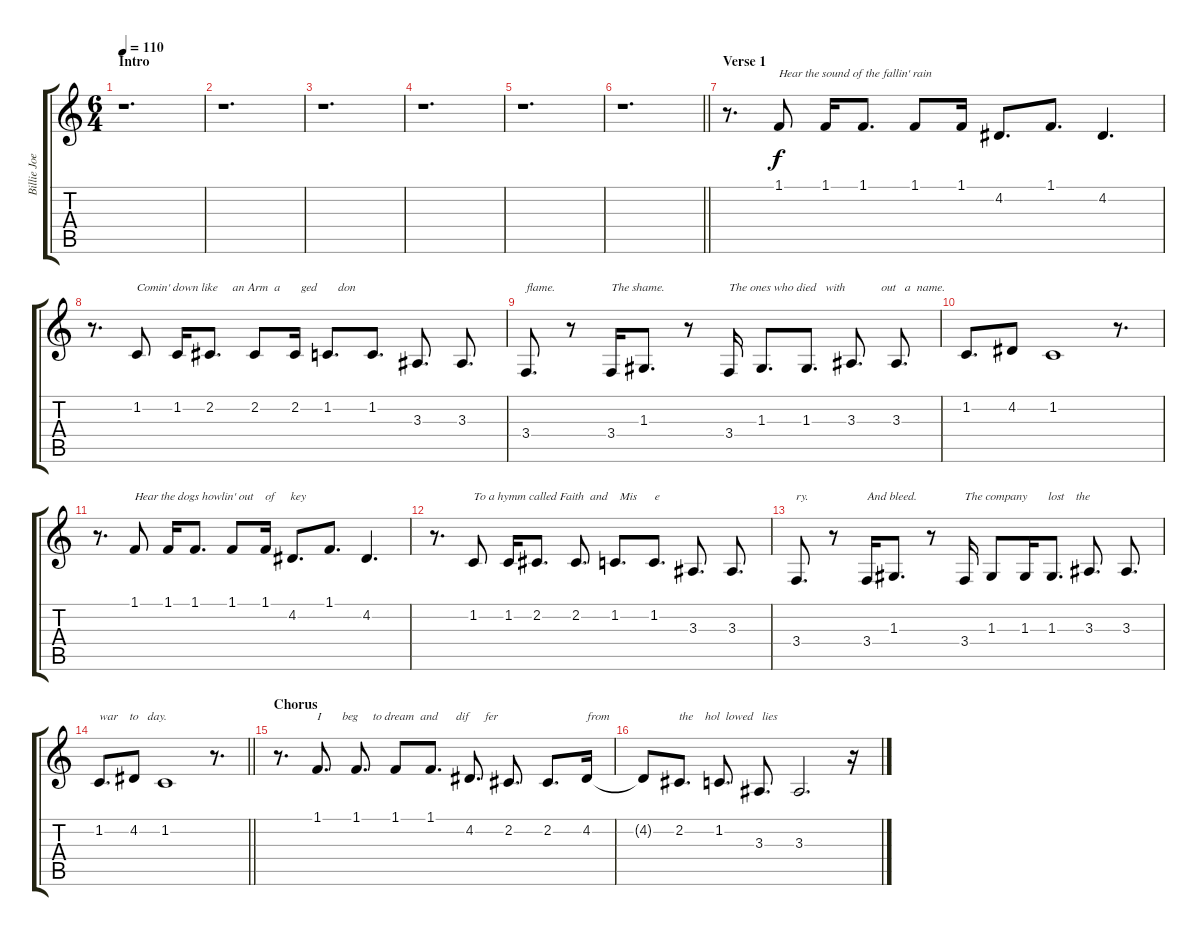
\track ("Billie Joe Armstrong (Vocals)" "Billie Joe") {instrument lead2sawtooth}
\staff {score tabs}
\tuning (E4 B3 G3 D3 A2 E2) {hide}
\ts (6 4)
\section ("" "Intro")
\tempo 110
\clef g2
\ks c
r.1{d dy f instrument lead2sawtooth} |
r.1{d} |
r.1{d} |
r.1{d} |
r.1{d} |
\barLineRight lightlight
r.1{d} |
\section ("" "Verse 1")
r.8{d} 1.1.8{txt "Hear the sound of the fallin' rain"} 1.1.16 1.1.8{d} 1.1.8 1.1.16 4.2.8{d} 1.1.8{d} 4.2.4{d} |
r.8{d} 1.2.8{txt "Comin' down like     an Arm  a       ged       don"} 1.2.16 2.2.8{d} 2.2.8 2.2.16 1.2.8{d} 1.2.8{d} 3.3.8{d} 3.3.8{d} |
3.4.8{d txt "flame."} r.8 3.4.16{txt "The shame."} 1.3.8{d} r.8 3.4.16{txt "The ones who died   with            out   a  name."} 1.3.8{d} 1.3.8{d} 3.3.8{d} 3.3.8{d} |
1.2.8{d} 4.2.8 1.2.1 r.8{d} |
r.8{d} 1.1.8{txt "Hear the dogs howlin' out    of     key"} 1.1.16 1.1.8{d} 1.1.8 1.1.16 4.2.8{d} 1.1.8{d} 4.2.4{d} |
r.8{d} 1.2.8{txt "To a hymm called Faith  and    Mis      e"} 1.2.16 2.2.8{d} 2.2.8{d} 1.2.8{d} 1.2.8{d} 3.3.8{d} 3.3.8{d} |
3.4.8{d txt "ry."} r.8 3.4.16{txt "And bleed."} 1.3.8{d} r.8 3.4.16{txt "The company       lost    the "} 1.3.8 1.3.16 1.3.8{d} 3.3.8{d} 3.3.8{d} |
\barLineRight lightlight
1.2.8{d txt "war    to   day."} 4.2.8 1.2.1 r.8{d} |
\section ("" "Chorus")
r.8{d} 1.1.8{d txt "I       beg     to dream  and      dif     fer    "} 1.1.8{d} 1.1.8 1.1.8{d} 4.2.8{d} 2.2.8{d} 2.2.8{d} 4.2.16{txt "from"} |
4.2{t}.8 2.2.8{d txt "the    hol  lowed   lies"} 1.2.8{d} 3.3.8{d} 3.3.2{d} r.16
